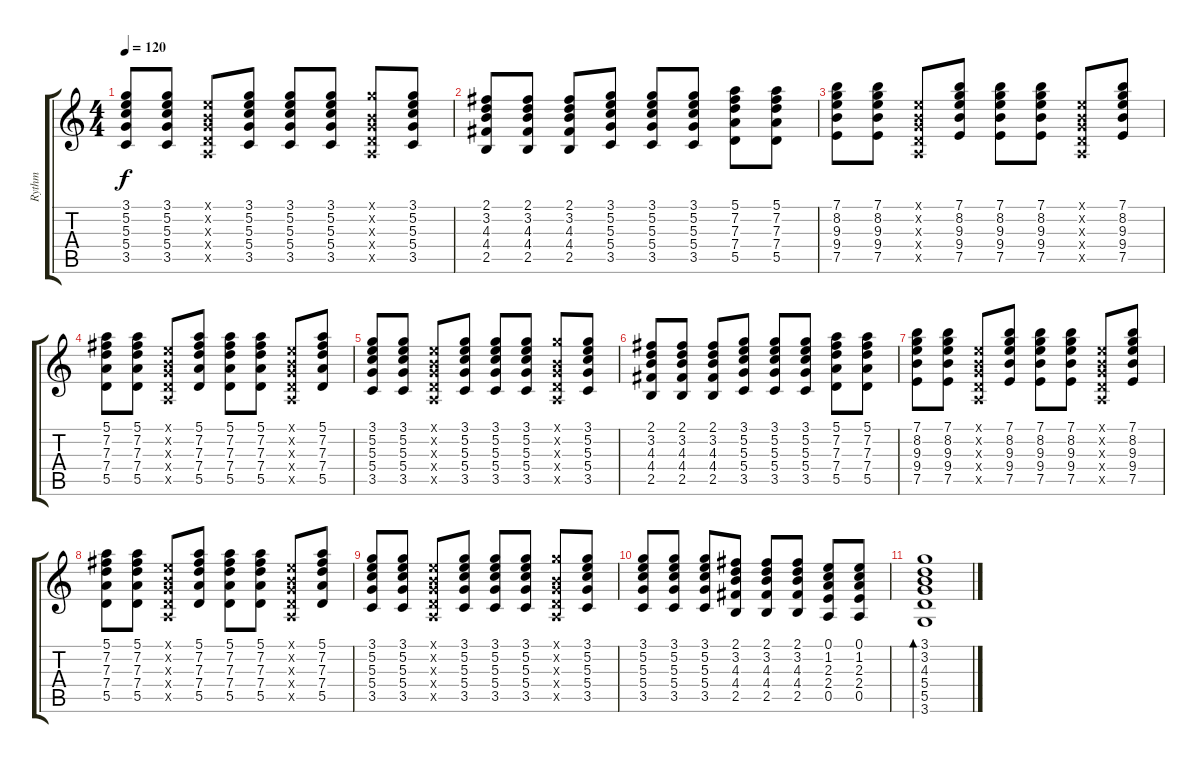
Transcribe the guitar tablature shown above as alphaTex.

\track ("Rythm" "Rythm") {instrument acousticguitarsteel}
\staff {score tabs}
\tuning (E4 B3 G3 D3 A2 E2) {hide}
\ts (4 4)
\tempo 120
\clef g2
\ks c
(3.1 5.2 5.3 5.4 3.5).8{dy f} (3.1 5.2 5.3 5.4 3.5).8 (0.1{x} 0.2{x} 0.3{x} 0.4{x} 0.5{x}).8 (3.1 5.2 5.3 5.4 3.5).8 (3.1 5.2 5.3 5.4 3.5).8 (3.1 5.2 5.3 5.4 3.5).8 (3.1{x} 0.2{x} 0.3{x} 0.4{x} 0.5{x}).8 (3.1 5.2 5.3 5.4 3.5).8 |
(2.1 3.2 4.3 4.4 2.5).8 (2.1 3.2 4.3 4.4 2.5).8 (2.1 3.2 4.3 4.4 2.5).8 (3.1 5.2 5.3 5.4 3.5).8 (3.1 5.2 5.3 5.4 3.5).8 (3.1 5.2 5.3 5.4 3.5).8 (5.1 7.2 7.3 7.4 5.5).8 (5.1 7.2 7.3 7.4 5.5).8 |
(7.1 8.2 9.3 9.4 7.5).8 (7.1 8.2 9.3 9.4 7.5).8 (0.1{x} 0.2{x} 0.3{x} 0.4{x} 0.5{x}).8 (7.1 8.2 9.3 9.4 7.5).8 (7.1 8.2 9.3 9.4 7.5).8 (7.1 8.2 9.3 9.4 7.5).8 (0.1{x} 0.2{x} 0.3{x} 0.4{x} 0.5{x}).8 (7.1 8.2 9.3 9.4 7.5).8 |
(5.1 7.2 7.3 7.4 5.5).8 (5.1 7.2 7.3 7.4 5.5).8 (0.1{x} 0.2{x} 0.3{x} 0.4{x} 0.5{x}).8 (5.1 7.2 7.3 7.4 5.5).8 (5.1 7.2 7.3 7.4 5.5).8 (5.1 7.2 7.3 7.4 5.5).8 (0.1{x} 0.2{x} 0.3{x} 0.4{x} 0.5{x}).8 (5.1 7.2 7.3 7.4 5.5).8 |
(3.1 5.2 5.3 5.4 3.5).8 (3.1 5.2 5.3 5.4 3.5).8 (0.1{x} 0.2{x} 0.3{x} 0.4{x} 0.5{x}).8 (3.1 5.2 5.3 5.4 3.5).8 (3.1 5.2 5.3 5.4 3.5).8 (3.1 5.2 5.3 5.4 3.5).8 (3.1{x} 0.2{x} 0.3{x} 0.4{x} 0.5{x}).8 (3.1 5.2 5.3 5.4 3.5).8 |
(2.1 3.2 4.3 4.4 2.5).8 (2.1 3.2 4.3 4.4 2.5).8 (2.1 3.2 4.3 4.4 2.5).8 (3.1 5.2 5.3 5.4 3.5).8 (3.1 5.2 5.3 5.4 3.5).8 (3.1 5.2 5.3 5.4 3.5).8 (5.1 7.2 7.3 7.4 5.5).8 (5.1 7.2 7.3 7.4 5.5).8 |
(7.1 8.2 9.3 9.4 7.5).8 (7.1 8.2 9.3 9.4 7.5).8 (0.1{x} 0.2{x} 0.3{x} 0.4{x} 0.5{x}).8 (7.1 8.2 9.3 9.4 7.5).8 (7.1 8.2 9.3 9.4 7.5).8 (7.1 8.2 9.3 9.4 7.5).8 (0.1{x} 0.2{x} 0.3{x} 0.4{x} 0.5{x}).8 (7.1 8.2 9.3 9.4 7.5).8 |
(5.1 7.2 7.3 7.4 5.5).8 (5.1 7.2 7.3 7.4 5.5).8 (0.1{x} 0.2{x} 0.3{x} 0.4{x} 0.5{x}).8 (5.1 7.2 7.3 7.4 5.5).8 (5.1 7.2 7.3 7.4 5.5).8 (5.1 7.2 7.3 7.4 5.5).8 (0.1{x} 0.2{x} 0.3{x} 0.4{x} 0.5{x}).8 (5.1 7.2 7.3 7.4 5.5).8 |
(3.1 5.2 5.3 5.4 3.5).8 (3.1 5.2 5.3 5.4 3.5).8 (0.1{x} 0.2{x} 0.3{x} 0.4{x} 0.5{x}).8 (3.1 5.2 5.3 5.4 3.5).8 (3.1 5.2 5.3 5.4 3.5).8 (3.1 5.2 5.3 5.4 3.5).8 (3.1{x} 0.2{x} 0.3{x} 0.4{x} 0.5{x}).8 (3.1 5.2 5.3 5.4 3.5).8 |
(3.1 5.2 5.3 5.4 3.5).8 (3.1 5.2 5.3 5.4 3.5).8 (3.1 5.2 5.3 5.4 3.5).8 (2.1 3.2 4.3 4.4 2.5).8 (2.1 3.2 4.3 4.4 2.5).8 (2.1 3.2 4.3 4.4 2.5).8 (0.1 1.2 2.3 2.4 0.5).8 (0.1 1.2 2.3 2.4 0.5).8 |
(3.1 3.2 4.3 5.4 5.5 3.6).1{bd 240}
